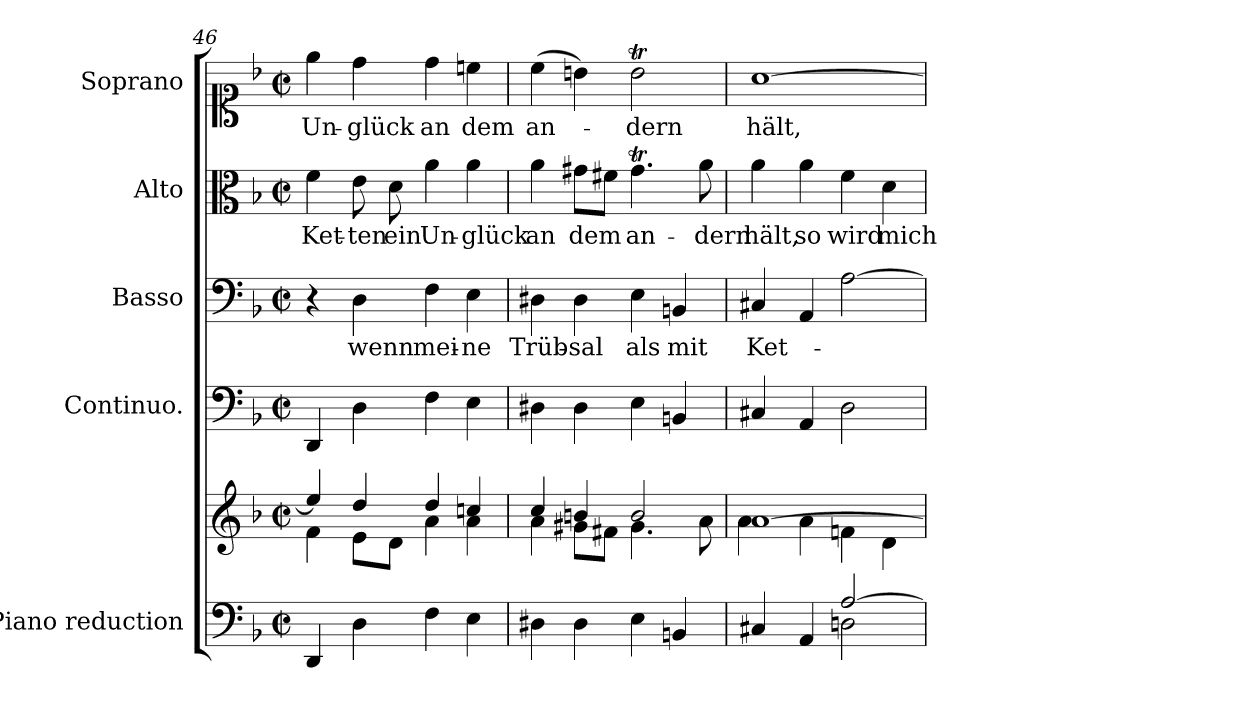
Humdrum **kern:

**kern	**kern	**kern	**kern	**text	**kern	**text	**kern	**text
*part5	*part5	*part4	*part3	*part3	*part2	*part2	*part1	*part1
*staff6	*staff5	*staff4	*staff3	*staff3	*staff2	*staff2	*staff1	*staff1
*I"Piano reduction	*	*I"Continuo.	*I"Basso	*	*I"Alto	*	*I"Soprano	*
*I'Pno	*	*	*	*	*	*	*	*
*clefF4	*clefG2	*clefF4	*clefF4	*	*clefC3	*	*clefC1	*
*k[b-]	*k[b-]	*k[b-]	*k[b-]	*	*k[b-]	*	*k[b-]	*
*F:	*F:	*F:	*F:	*	*F:	*	*F:	*
*M2/2	*M2/2	*M2/2	*M2/2	*	*M2/2	*	*M2/2	*
*met(c|)	*met(c|)	*met(c|)	*met(c|)	*	*met(c|)	*	*met(c|)	*
=46	=46	=46	=46	=46	=46	=46	=46	=46
*	*^	*	*	*	*	*	*	*
!	!	!	!	!	!	!	!LO:LY:b	!	!LO:LY:b
4DD/	4ee/]	4f\	4DD/	4r	.	4f\	Ket-	4ee\	Un-
!	!	!	!	!	!LO:LY:b	!	!LO:LY:b	!	!LO:LY:b
4D\	4dd/	8e\L	4D\	4D\	wenn	8e\	-ten	4dd\	-glück
!	!	!	!	!	!	!	!LO:LY:b	!	!
.	.	8d\J	.	.	.	8d\	ein	.	.
!	!	!	!	!	!LO:LY:b	!	!LO:LY:b	!	!LO:LY:b
4F\	4dd/	4a\	4F\	4F\	mei-	4a\	Un-	4dd\	an
!	!	!	!	!	!LO:LY:b	!	!LO:LY:b	!	!LO:LY:b
4E\	4ccn/	4a\	4E\	4E\	-ne	4a\	-glück	4ccn\	dem
!!LO:PB:g=z
=47	=47	=47	=47	=47	=47	=47	=47	=47	=47
!	!	!	!	!	!LO:LY:b	!	!LO:LY:b	!	!LO:LY:b
4D#X\	4cc/	4a\	4D#X\	4D#X\	Trüb-	4a\	an	(>4cc\	an-
!	!	!	!	!	!LO:LY:b	!	!LO:LY:b	!	!
4D#\	4bn/	8g#X\L	4D#\	4D#\	-sal	8g#X\L	dem	4bn\)	.
.	.	8f#X\J	.	.	.	8f#X\J	.	.	.
!	!	!	!	!	!LO:LY:b	!	!LO:LY:b	!	!LO:LY:b
4E\	2b/	4.g#\	4E\	4E\	als	4.g#t\	an-	2bt\	dern
!	!	!	!	!	!LO:LY:b	!	!	!	!
4BBn/	.	.	4BBn/	4BBn/	mit	.	.	.	.
!	!	!	!	!	!	!	!LO:LY:b	!	!
.	.	8a\	.	.	.	8a\	-dern	.	.
=48	=48	=48	=48	=48	=48	=48	=48	=48	=48
*^	*	*	*	*	*	*	*	*	*
!	!	!	!	!	!	!LO:LY:b	!	!LO:LY:b	!	!LO:LY:b
4C#X/	2ryy	[1a	4a\	4C#X/	4C#X/	Ket-	4a\	hält,	[1a	hält,
!	!	!	!	!	!	!	!	!LO:LY:b	!	!
4AA/	.	.	4a\	4AA/	4AA/	.	4a\	so	.	.
!	!	!	!	!	!	!	!	!LO:LY:b	!	!
[2A/	2Dn\	.	4fn\	2D\	[2A\	.	4f\	wird	.	.
!	!	!	!	!	!	!	!	!LO:LY:b	!	!
.	.	.	4d\	.	.	.	4d\	mich	.	.
*v	*v	*	*	*	*	*	*	*	*	*
*	*v	*v	*	*	*	*	*	*	*
=	=	=	=	=	=	=	=	=
*-	*-	*-	*-	*-	*-	*-	*-	*-
